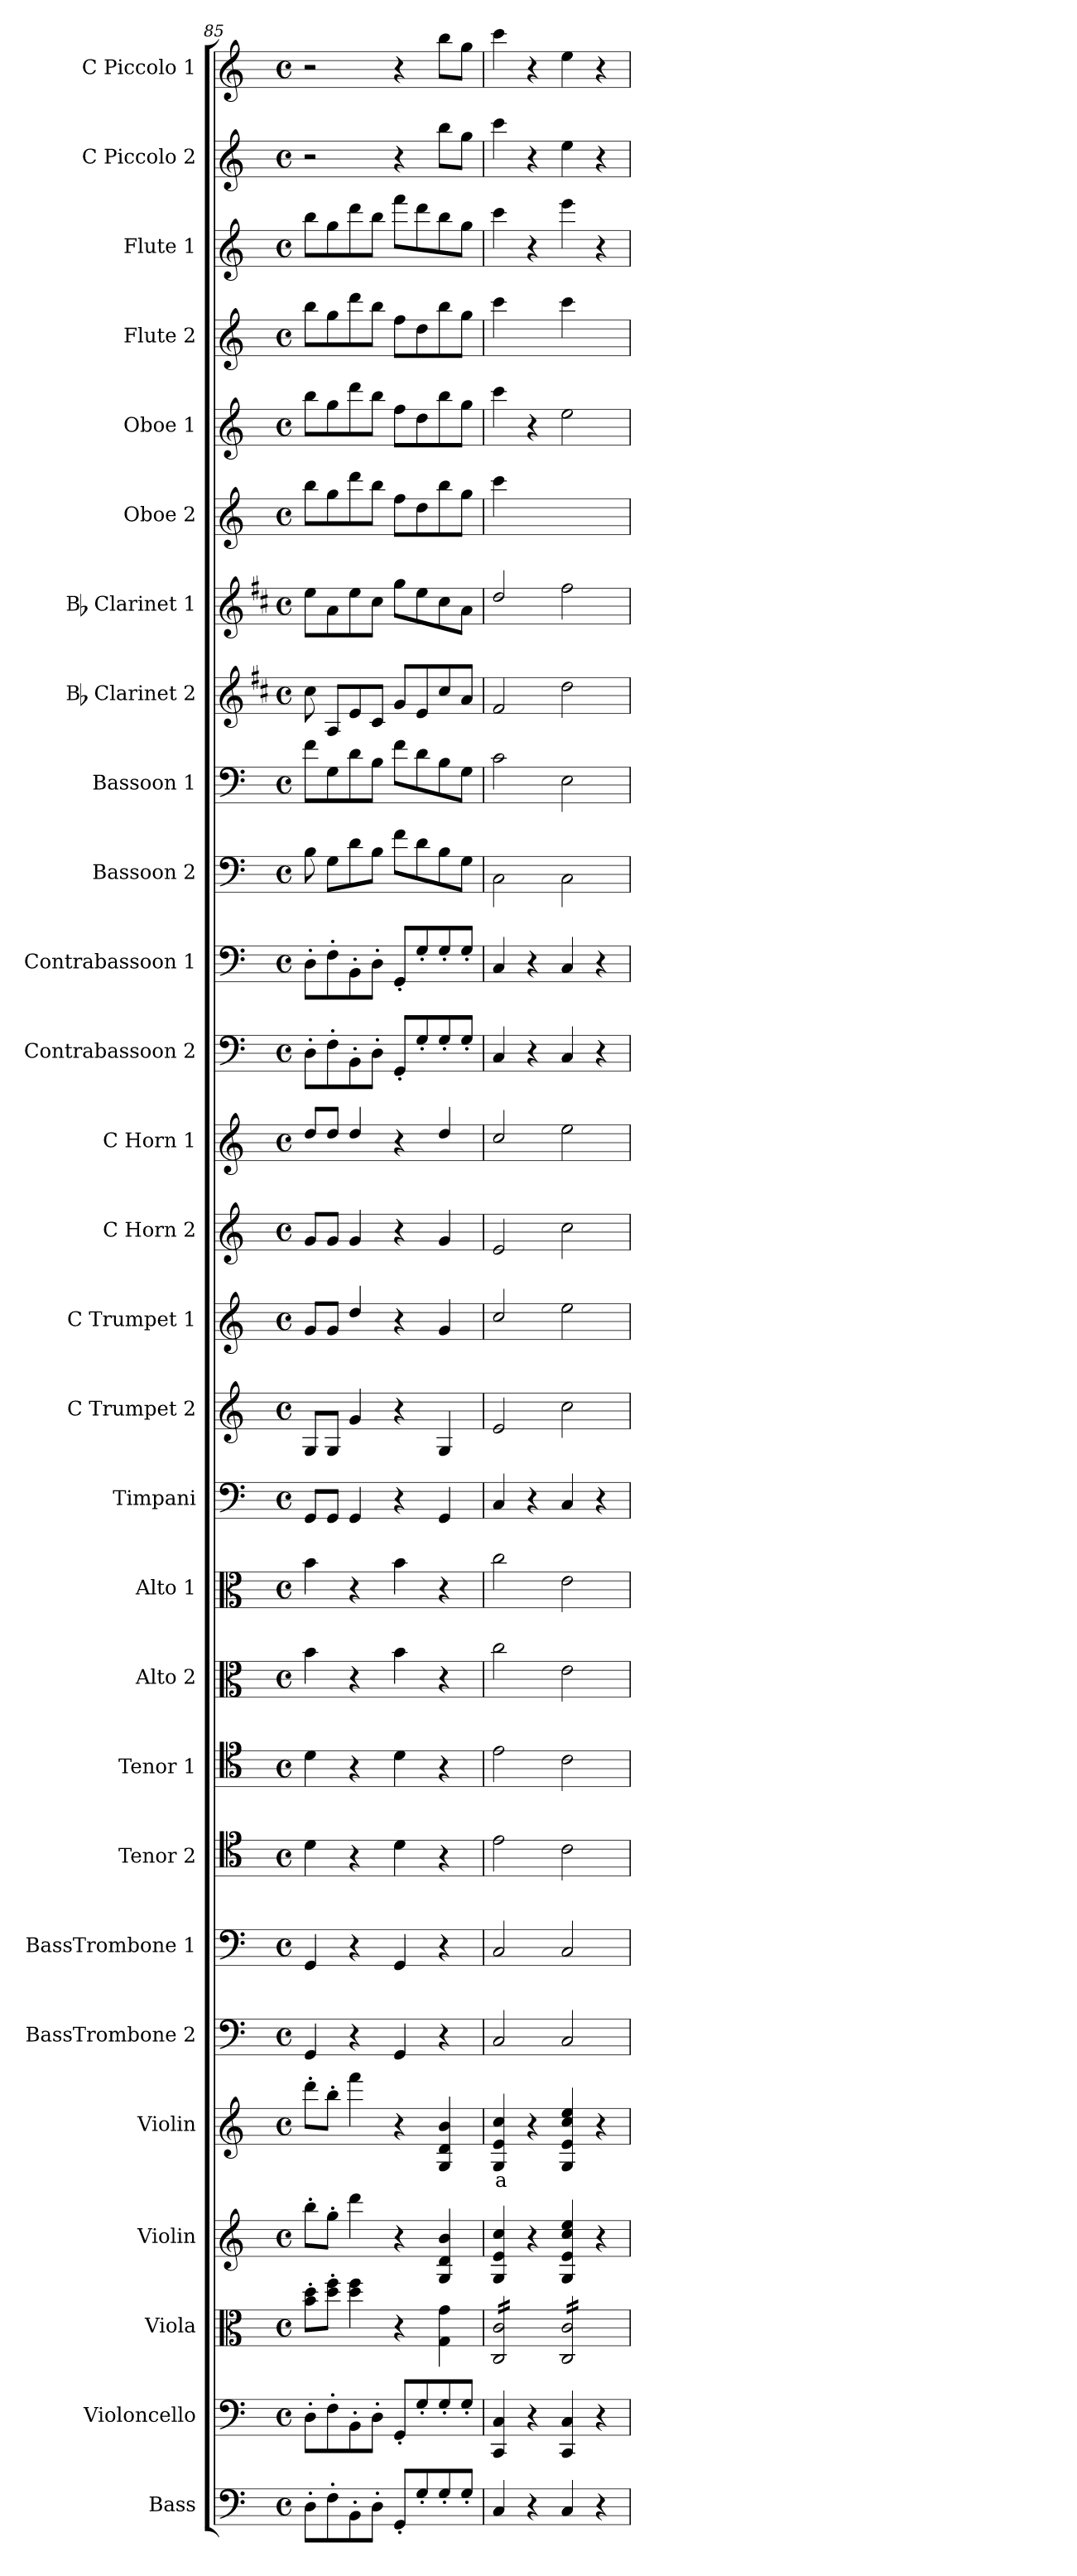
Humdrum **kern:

**kern	**kern	**kern	**kern	**kern	**text	**kern	**kern	**kern	**kern	**kern	**kern	**kern	**kern	**kern	**kern	**kern	**kern	**kern	**kern	**kern	**kern	**kern	**kern	**kern	**kern	**kern	**kern	**kern
*part28	*part27	*part26	*part25	*part24	*part24	*part23	*part22	*part21	*part20	*part19	*part18	*part17	*part16	*part15	*part14	*part13	*part12	*part11	*part10	*part9	*part8	*part7	*part6	*part5	*part4	*part3	*part2	*part1
*staff28	*staff27	*staff26	*staff25	*staff24	*staff24	*staff23	*staff22	*staff21	*staff20	*staff19	*staff18	*staff17	*staff16	*staff15	*staff14	*staff13	*staff12	*staff11	*staff10	*staff9	*staff8	*staff7	*staff6	*staff5	*staff4	*staff3	*staff2	*staff1
*I"Bass	*I"Violoncello	*I"Viola	*I"Violin	*I"Violin	*	*I"BassTrombone 2	*I"BassTrombone 1	*I"Tenor 2	*I"Tenor 1	*I"Alto 2	*I"Alto 1	*I"Timpani	*I"C Trumpet 2	*I"C Trumpet 1	*I"C Horn 2	*I"C Horn 1	*I"Contrabassoon 2	*I"Contrabassoon 1	*I"Bassoon 2	*I"Bassoon 1	*I"Bb Clarinet 2	*I"Bb Clarinet 1	*I"Oboe 2	*I"Oboe 1	*I"Flute 2	*I"Flute 1	*I"C Piccolo 2	*I"C Piccolo 1
*I'B	*I'Vc	*I'Vla	*I'Vln	*I'Vln	*	*I'BTrb 2	*I'BTrb 1	*I'T 2	*I'T 1	*I'A 2	*I'A 1	*I'Timp	*I'Tpt 2	*I'Tpt 1	*I'Hn 2	*I'Hn 1	*I'C Bsn 2	*I'C Bsn 1	*I'Bsn 2	*I'Bsn 1	*I'Cl 2	*I'Cl 1	*I'Ob 2	*I'Ob 1	*I'Fl 2	*I'Fl 1	*I'Picc 2	*I'Picc 1
!!LO:PB:g=z
*clefF4	*clefF4	*clefC3	*clefG2	*clefG2	*	*clefF4	*clefF4	*clefC4	*clefC4	*clefC3	*clefC3	*clefF4	*clefG2	*clefG2	*clefG2	*clefG2	*clefF4	*clefF4	*clefF4	*clefF4	*clefG2	*clefG2	*clefG2	*clefG2	*clefG2	*clefG2	*clefG2	*clefG2
*ITrd7c12	*	*	*	*	*	*	*	*	*	*	*	*	*	*	*ITrd7c12	*ITrd7c12	*ITrd7c12	*ITrd7c12	*	*	*ITrd1c2	*ITrd1c2	*	*	*	*	*ITrd-7c-12	*ITrd-7c-12
*k[]	*k[]	*k[]	*k[]	*k[]	*	*k[]	*k[]	*k[]	*k[]	*k[]	*k[]	*k[]	*k[]	*k[]	*k[]	*k[]	*k[]	*k[]	*k[]	*k[]	*k[]	*k[]	*k[]	*k[]	*k[]	*k[]	*k[]	*k[]
*M4/4	*M4/4	*M4/4	*M4/4	*M4/4	*	*M4/4	*M4/4	*M4/4	*M4/4	*M4/4	*M4/4	*M4/4	*M4/4	*M4/4	*M4/4	*M4/4	*M4/4	*M4/4	*M4/4	*M4/4	*M4/4	*M4/4	*M4/4	*M4/4	*M4/4	*M4/4	*M4/4	*M4/4
*met(c)	*met(c)	*met(c)	*met(c)	*met(c)	*	*met(c)	*met(c)	*met(c)	*met(c)	*met(c)	*met(c)	*met(c)	*met(c)	*met(c)	*met(c)	*met(c)	*met(c)	*met(c)	*met(c)	*met(c)	*met(c)	*met(c)	*met(c)	*met(c)	*met(c)	*met(c)	*met(c)	*met(c)
=85	=85	=85	=85	=85	=85	=85	=85	=85	=85	=85	=85	=85	=85	=85	=85	=85	=85	=85	=85	=85	=85	=85	=85	=85	=85	=85	=85	=85
8DD'L	8D'L	8b\' 8dd\'L	8bb'L	8ddd'L	.	4GG	4GG	4d	4d	4b	4b	8GGL	8G/L	8g/L	8G/L	8d/L	8DD'L	8DD'L	8B	8fL	8b	8ddL	8bbL	8bbL	8bbL	8bbL	2r	2r
8FF'	8F'	8dd\' 8ff\'J	8gg'J	8bb'J	.	.	.	.	.	.	.	8GGJ	8G/J	8g/J	8G/J	8d/J	8FF'	8FF'	8GL	8G	8GL	8g	8gg	8gg	8gg	8gg	.	.
8BBB'	8BB'	4dd\ 4ff\	4ddd	4fff	.	4r	4r	4r	4r	4r	4r	4GG	4g/	4dd/	4G/	4d/	8BBB'	8BBB'	8d	8d	8d	8dd	8ddd	8ddd	8ddd	8ddd	.	.
8DD'J	8D'J	.	.	.	.	.	.	.	.	.	.	.	.	.	.	.	8DD'J	8DD'J	8BJ	8BJ	8BJ	8bJ	8bbJ	8bbJ	8bbJ	8bbJ	.	.
8GGG'L	8GG'L	4r	4r	4r	.	4GG	4GG	4d	4d	4b	4b	4r	4r	4r	4r	4r	8GGG'L	8GGG'L	8fL	8fL	8fL	8ffL	8ffL	8ffL	8ffL	8fffL	4r	4r
8GG'	8G'	.	.	.	.	.	.	.	.	.	.	.	.	.	.	.	8GG'	8GG'	8d	8d	8d	8dd	8dd	8dd	8dd	8ddd	.	.
8GG'	8G'	4G\ 4g\	4G/ 4d/ 4b/	4G/ 4d/ 4b/	.	4r	4r	4r	4r	4r	4r	4GG	4G/	4g/	4G/	4d/	8GG'	8GG'	8B	8B	8b	8b	8bb	8bb	8bb	8bb	8bbbL	8bbbL
8GG'J	8G'J	.	.	.	.	.	.	.	.	.	.	.	.	.	.	.	8GG'J	8GG'J	8GJ	8GJ	8gJ	8gJ	8ggJ	8ggJ	8ggJ	8ggJ	8gggJ	8gggJ
=86	=86	=86	=86	=86	=86	=86	=86	=86	=86	=86	=86	=86	=86	=86	=86	=86	=86	=86	=86	=86	=86	=86	=86	=86	=86	=86	=86	=86
!	!	!	!	!	!LO:LY:b	!	!	!	!	!	!	!	!	!	!	!	!	!	!	!	!	!	!	!	!	!	!	!
*	*	*tremolo	*	*	*	*	*	*	*	*	*	*	*	*	*	*	*	*	*	*	*	*	*	*	*	*	*	*
4CC	4CC/ 4C/	16C/ 16c/LL	4G/ 4e/ 4cc/	4G/ 4e/ 4cc/	a	2C	2C	2e	2e	2cc	2cc	4C	2e/	2cc/	2E/	2c/	4CC	4CC	2C\	2c\	2e/	2cc/	4ccc	4ccc	4ccc	4ccc	4cccc	4cccc
.	.	16C/ 16c/	.	.	.	.	.	.	.	.	.	.	.	.	.	.	.	.	.	.	.	.	.	.	.	.	.	.
.	.	16C/ 16c/	.	.	.	.	.	.	.	.	.	.	.	.	.	.	.	.	.	.	.	.	.	.	.	.	.	.
.	.	16C/ 16c/	.	.	.	.	.	.	.	.	.	.	.	.	.	.	.	.	.	.	.	.	.	.	.	.	.	.
4r	4r	16C/ 16c/	4r	4r	.	.	.	.	.	.	.	4r	.	.	.	.	4r	4r	.	.	.	.	2.ryy	4r	4ryy	4r	4r	4r
.	.	16C/ 16c/	.	.	.	.	.	.	.	.	.	.	.	.	.	.	.	.	.	.	.	.	.	.	.	.	.	.
.	.	16C/ 16c/	.	.	.	.	.	.	.	.	.	.	.	.	.	.	.	.	.	.	.	.	.	.	.	.	.	.
.	.	16C/ 16c/JJ	.	.	.	.	.	.	.	.	.	.	.	.	.	.	.	.	.	.	.	.	.	.	.	.	.	.
4CC	4CC/ 4C/	16C/ 16c/LL	4G/ 4e/ 4cc/ 4ee/	4G/ 4e/ 4cc/ 4ee/	.	2C	2C	2c	2c	2e	2e	4C	2cc\	2ee\	2c\	2e\	4CC	4CC	2C\	2E\	2cc\	2ee\	.	2ee\	4ccc	4eee	4eee	4eee
.	.	16C/ 16c/	.	.	.	.	.	.	.	.	.	.	.	.	.	.	.	.	.	.	.	.	.	.	.	.	.	.
.	.	16C/ 16c/	.	.	.	.	.	.	.	.	.	.	.	.	.	.	.	.	.	.	.	.	.	.	.	.	.	.
.	.	16C/ 16c/	.	.	.	.	.	.	.	.	.	.	.	.	.	.	.	.	.	.	.	.	.	.	.	.	.	.
4r	4r	16C/ 16c/	4r	4r	.	.	.	.	.	.	.	4r	.	.	.	.	4r	4r	.	.	.	.	.	.	4ryy	4r	4r	4r
.	.	16C/ 16c/	.	.	.	.	.	.	.	.	.	.	.	.	.	.	.	.	.	.	.	.	.	.	.	.	.	.
.	.	16C/ 16c/	.	.	.	.	.	.	.	.	.	.	.	.	.	.	.	.	.	.	.	.	.	.	.	.	.	.
.	.	16C/ 16c/JJ	.	.	.	.	.	.	.	.	.	.	.	.	.	.	.	.	.	.	.	.	.	.	.	.	.	.
*	*	*Xtremolo	*	*	*	*	*	*	*	*	*	*	*	*	*	*	*	*	*	*	*	*	*	*	*	*	*	*
=	=	=	=	=	=	=	=	=	=	=	=	=	=	=	=	=	=	=	=	=	=	=	=	=	=	=	=	=
*-	*-	*-	*-	*-	*-	*-	*-	*-	*-	*-	*-	*-	*-	*-	*-	*-	*-	*-	*-	*-	*-	*-	*-	*-	*-	*-	*-	*-
